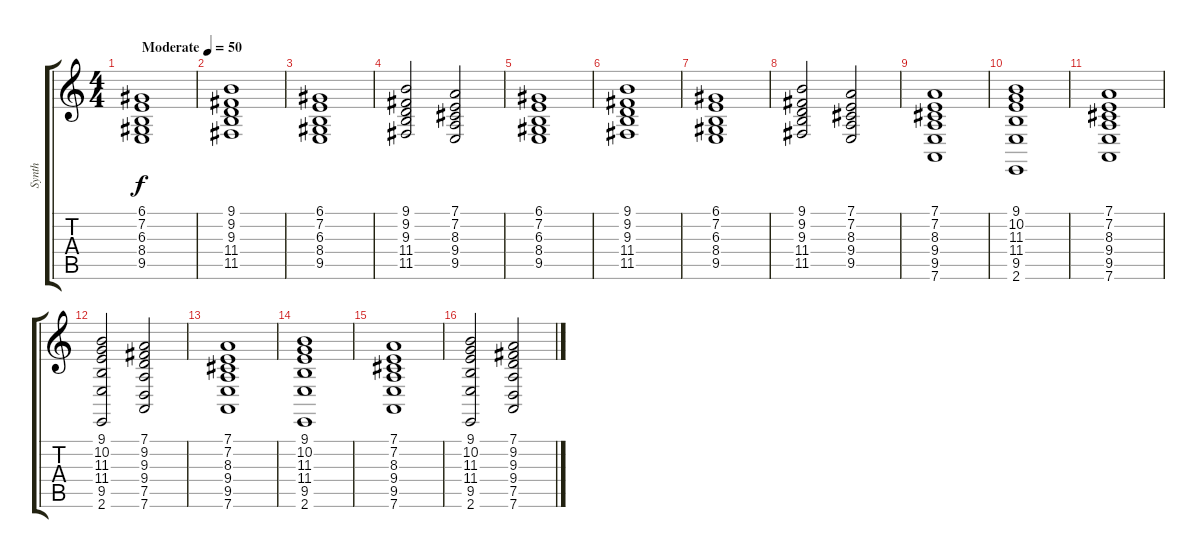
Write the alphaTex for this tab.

\track ("Synth" "Synth") {instrument stringensemble1}
\staff {score tabs}
\tuning (D4 A3 F3 C3 G2 D2) {hide}
\ts (4 4)
\tempo (50 "Moderate")
\clef g2
\ks c
(6.1 7.2 6.3 8.4 9.5).1{dy f instrument stringensemble1} |
(9.1 9.2 9.3 11.4 11.5).1 |
(6.1 7.2 6.3 8.4 9.5).1 |
(9.1 9.2 9.3 11.4 11.5).2 (7.1 7.2 8.3 9.4 9.5).2 |
(6.1 7.2 6.3 8.4 9.5).1 |
(9.1 9.2 9.3 11.4 11.5).1 |
(6.1 7.2 6.3 8.4 9.5).1 |
(9.1 9.2 9.3 11.4 11.5).2 (7.1 7.2 8.3 9.4 9.5).2 |
(7.1 7.2 8.3 9.4 9.5 7.6).1 |
(9.1 10.2 11.3 11.4 9.5 2.6).1 |
(7.1 7.2 8.3 9.4 9.5 7.6).1 |
(9.1 10.2 11.3 11.4 9.5 2.6).2 (7.1 9.2 9.3 9.4 7.5 7.6).2 |
(7.1 7.2 8.3 9.4 9.5 7.6).1 |
(9.1 10.2 11.3 11.4 9.5 2.6).1 |
(7.1 7.2 8.3 9.4 9.5 7.6).1 |
(9.1 10.2 11.3 11.4 9.5 2.6).2 (7.1 9.2 9.3 9.4 7.5 7.6).2
